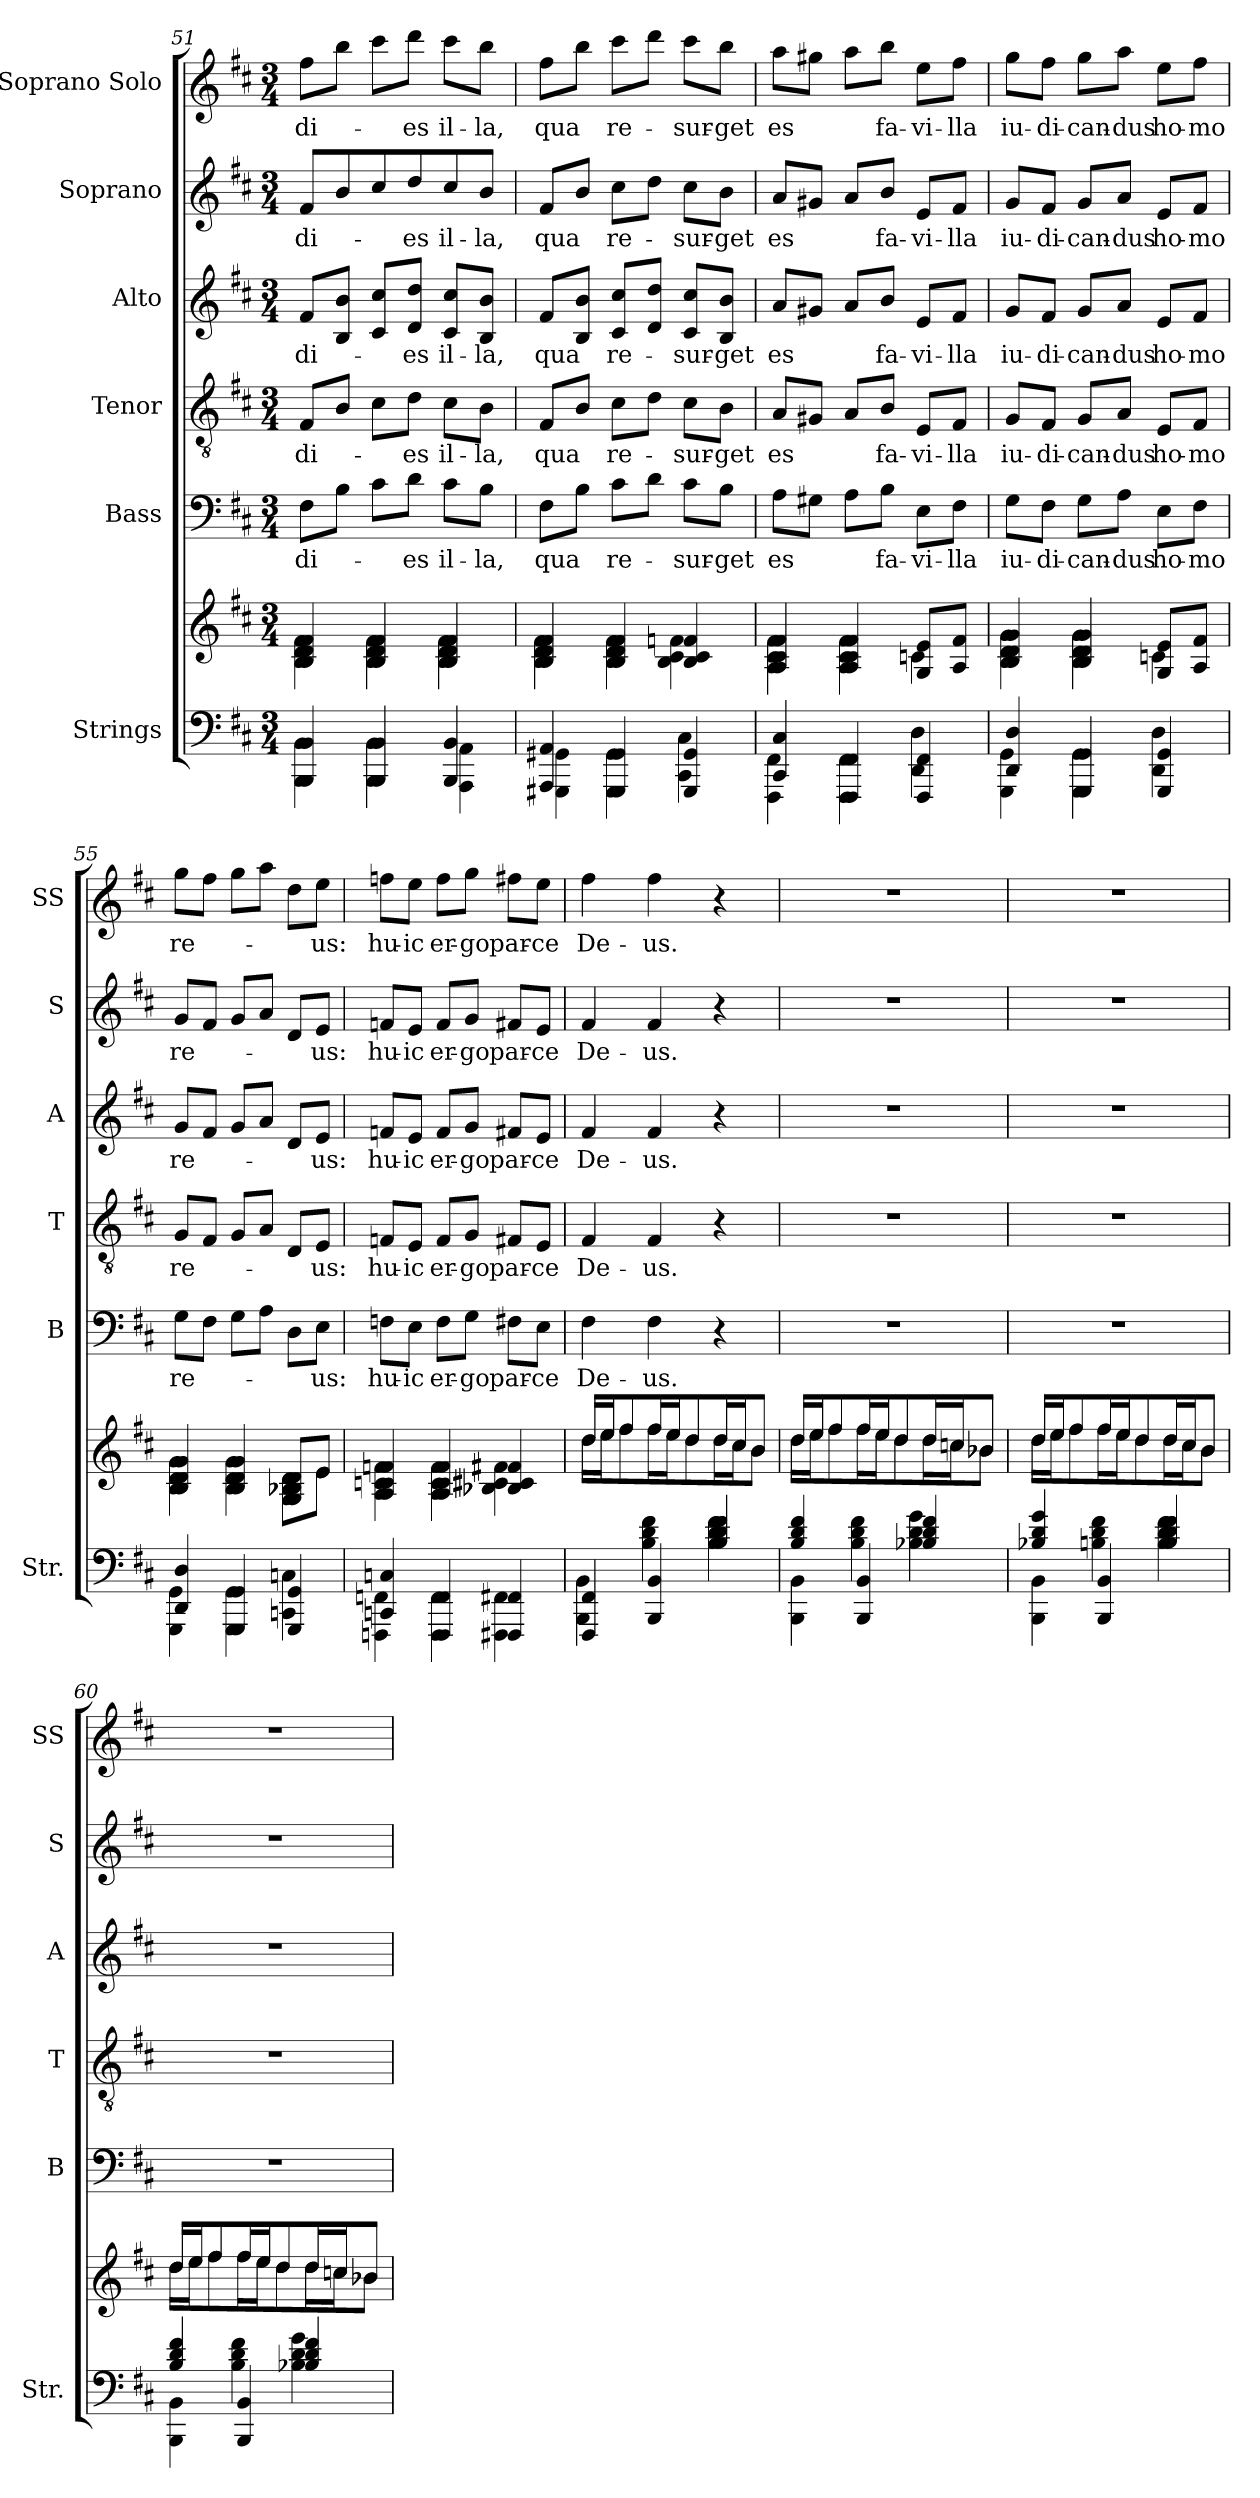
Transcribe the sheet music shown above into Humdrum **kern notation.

**kern	**kern	**kern	**text	**kern	**text	**kern	**text	**kern	**text	**kern	**text
*part6	*part6	*part5	*part5	*part4	*part4	*part3	*part3	*part2	*part2	*part1	*part1
*staff7	*staff6	*staff5	*staff5	*staff4	*staff4	*staff3	*staff3	*staff2	*staff2	*staff1	*staff1
*I"Strings	*	*I"Bass	*	*I"Tenor	*	*I"Alto	*	*I"Soprano	*	*I"Soprano Solo	*
*I'Str.	*	*I'B	*	*I'T	*	*I'A	*	*I'S	*	*I'SS	*
*clefF4	*clefG2	*clefF4	*	*clefGv2	*	*clefG2	*	*clefG2	*	*clefG2	*
*k[f#c#]	*k[f#c#]	*k[f#c#]	*	*k[f#c#]	*	*k[f#c#]	*	*k[f#c#]	*	*k[f#c#]	*
*D:	*D:	*D:	*	*D:	*	*D:	*	*D:	*	*D:	*
*M3/4	*M3/4	*M3/4	*	*M3/4	*	*M3/4	*	*M3/4	*	*M3/4	*
=51	=51	=51	=51	=51	=51	=51	=51	=51	=51	=51	=51
*^	*^	*	*	*	*	*	*	*	*	*	*
!	!	!	!	!	!LO:LY:b	!	!LO:LY:b	!	!LO:LY:b	!	!LO:LY:b	!	!LO:LY:b
4BBB/ 4BB/	4BBB\ 4BB\	4B/ 4d/ 4f#/	4B\ 4d\ 4f#\	8F#\L	di-	8F#/L	di-	8f#/L	di-	8f#/L	di-	8ff#\L	di-
.	.	.	.	8B\J	.	8B/J	.	8B/ 8b/J	.	8b/	.	8bb\J	.
4BBB/ 4BB/	4BBB\ 4BB\	4B/ 4d/ 4f#/	4B\ 4d\ 4f#\	8c#\L	.	8c#\L	.	8c#/ 8cc#/L	.	8cc#/	.	8ccc#\L	.
!	!	!	!	!	!LO:LY:b	!	!LO:LY:b	!	!LO:LY:b	!	!LO:LY:b	!	!LO:LY:b
.	.	.	.	8d\J	-es	8d\J	-es	8d/ 8dd/J	-es	8dd/	-es	8ddd\J	-es
!	!	!	!	!	!LO:LY:b	!	!LO:LY:b	!	!LO:LY:b	!	!LO:LY:b	!	!LO:LY:b
4BBB/ 4BB/	4AAA\ 4AA\	4B/ 4d/ 4f#/	4B\ 4d\ 4f#\	8c#\L	il-	8c#\L	il-	8c#/ 8cc#/L	il-	8cc#/	il-	8ccc#\L	il-
!	!	!	!	!	!LO:LY:b	!	!LO:LY:b	!	!LO:LY:b	!	!LO:LY:b	!	!LO:LY:b
.	.	.	.	8B\J	-la,	8B\J	-la,	8B/ 8b/J	-la,	8b/J	-la,	8bb\J	-la,
!!LO:PB:g=z
=52	=52	=52	=52	=52	=52	=52	=52	=52	=52	=52	=52	=52	=52
!	!	!	!	!	!LO:LY:b	!	!LO:LY:b	!	!LO:LY:b	!	!LO:LY:b	!	!LO:LY:b
4AAA/ 4AA/	4GGG#X\ 4GG#X\	4B/ 4d/ 4f#/	4B\ 4d\ 4f#\	8F#\L	qua	8F#/L	qua	8f#/L	qua	8f#/L	qua	8ff#\L	qua
.	.	.	.	8B\J	.	8B/J	.	8B/ 8b/J	.	8b/J	.	8bb\J	.
!	!	!	!	!	!LO:LY:b	!	!LO:LY:b	!	!LO:LY:b	!	!LO:LY:b	!	!LO:LY:b
4GGG#/ 4GG#/	4GGG#\ 4GG#\	4B/ 4d/ 4f#/	4B\ 4d\ 4f#\	8c#\L	re-	8c#\L	re-	8c#/ 8cc#/L	re-	8cc#\L	re-	8ccc#\L	re-
.	.	.	.	8d\J	.	8d\J	.	8d/ 8dd/J	.	8dd\J	.	8ddd\J	.
!	!	!	!	!	!LO:LY:b	!	!LO:LY:b	!	!LO:LY:b	!	!LO:LY:b	!	!LO:LY:b
4GGG#/ 4GG#/	4CC#\ 4C#\	4B/ 4c#/ 4fn/	4B\ 4c#\ 4f\	8c#\L	-sur-	8c#\L	-sur-	8c#/ 8cc#/L	-sur-	8cc#\L	-sur-	8ccc#\L	-sur-
!	!	!	!	!	!LO:LY:b	!	!LO:LY:b	!	!LO:LY:b	!	!LO:LY:b	!	!LO:LY:b
.	.	.	.	8B\J	-get	8B\J	-get	8B/ 8b/J	-get	8b\J	-get	8bb\J	-get
=53	=53	=53	=53	=53	=53	=53	=53	=53	=53	=53	=53	=53	=53
!	!	!	!	!	!LO:LY:b	!	!LO:LY:b	!	!LO:LY:b	!	!LO:LY:b	!	!LO:LY:b
4CC#/ 4C#/	4FFF#\ 4FF#\	4A/ 4c#/ 4f#/	4A\ 4c#\ 4f#\	8A\L	es	8A/L	es	8a/L	es	8a/L	es	8aa\L	es
.	.	.	.	8G#X\J	.	8G#X/J	.	8g#X/J	.	8g#X/J	.	8gg#X\J	.
4FFF#/ 4FF#/	4FFF#\ 4FF#\	4A/ 4c#/ 4f#/	4A\ 4c#\ 4f#\	8A\L	.	8A/L	.	8a/L	.	8a/L	.	8aa\L	.
!	!	!	!	!	!LO:LY:b	!	!LO:LY:b	!	!LO:LY:b	!	!LO:LY:b	!	!LO:LY:b
.	.	.	.	8B\J	fa-	8B/J	fa-	8b/J	fa-	8b/J	fa-	8bb\J	fa-
!	!	!	!	!	!LO:LY:b	!	!LO:LY:b	!	!LO:LY:b	!	!LO:LY:b	!	!LO:LY:b
4FFF#/ 4FF#/	4DD\ 4D\	8G/ 8e/L	4cn\	8E\L	-vi-	8E/L	-vi-	8e/L	-vi-	8e/L	-vi-	8ee\L	-vi-
!	!	!	!	!	!LO:LY:b	!	!LO:LY:b	!	!LO:LY:b	!	!LO:LY:b	!	!LO:LY:b
.	.	8A/ 8f#/J	.	8F#\J	-lla	8F#/J	-lla	8f#/J	-lla	8f#/J	-lla	8ff#\J	-lla
=54	=54	=54	=54	=54	=54	=54	=54	=54	=54	=54	=54	=54	=54
!	!	!	!	!	!LO:LY:b	!	!LO:LY:b	!	!LO:LY:b	!	!LO:LY:b	!	!LO:LY:b
4DD/ 4D/	4GGG\ 4GG\	4B/ 4d/ 4g/	4B\ 4d\ 4g\	8G\L	iu-	8G/L	iu-	8g/L	iu-	8g/L	iu-	8gg\L	iu-
!	!	!	!	!	!LO:LY:b	!	!LO:LY:b	!	!LO:LY:b	!	!LO:LY:b	!	!LO:LY:b
.	.	.	.	8F#\J	-di-	8F#/J	-di-	8f#/J	-di-	8f#/J	-di-	8ff#\J	-di-
!	!	!	!	!	!LO:LY:b	!	!LO:LY:b	!	!LO:LY:b	!	!LO:LY:b	!	!LO:LY:b
4GGG/ 4GG/	4GGG\ 4GG\	4B/ 4d/ 4g/	4B\ 4d\ 4g\	8G\L	-can-	8G/L	-can-	8g/L	-can-	8g/L	-can-	8gg\L	-can-
!	!	!	!	!	!LO:LY:b	!	!LO:LY:b	!	!LO:LY:b	!	!LO:LY:b	!	!LO:LY:b
.	.	.	.	8A\J	-dus	8A/J	-dus	8a/J	-dus	8a/J	-dus	8aa\J	-dus
!	!	!	!	!	!LO:LY:b	!	!LO:LY:b	!	!LO:LY:b	!	!LO:LY:b	!	!LO:LY:b
4GGG/ 4GG/	4DD\ 4D\	8G/ 8e/L	4cn\	8E\L	ho-	8E/L	ho-	8e/L	ho-	8e/L	ho-	8ee\L	ho-
!	!	!	!	!	!LO:LY:b	!	!LO:LY:b	!	!LO:LY:b	!	!LO:LY:b	!	!LO:LY:b
.	.	8A/ 8f#/J	.	8F#\J	-mo	8F#/J	-mo	8f#/J	-mo	8f#/J	-mo	8ff#\J	-mo
=55	=55	=55	=55	=55	=55	=55	=55	=55	=55	=55	=55	=55	=55
!	!	!	!	!	!LO:LY:b	!	!LO:LY:b	!	!LO:LY:b	!	!LO:LY:b	!	!LO:LY:b
4DD/ 4D/	4GGG\ 4GG\	4B/ 4d/ 4g/	4B\ 4d\ 4g\	8G\L	re-	8G/L	re-	8g/L	re-	8g/L	re-	8gg\L	re-
.	.	.	.	8F#\J	.	8F#/J	.	8f#/J	.	8f#/J	.	8ff#\J	.
4GGG/ 4GG/	4GGG\ 4GG\	4B/ 4d/ 4g/	4B\ 4d\ 4g\	8G\L	.	8G/L	.	8g/L	.	8g/L	.	8gg\L	.
.	.	.	.	8A\J	.	8A/J	.	8a/J	.	8a/J	.	8aa\J	.
4GGG/ 4GG/	4CCn\ 4Cn\	8G/ 8B-X/ 8d/L	8G\ 8B-\ 8d\L	8D\L	.	8D/L	.	8d/L	.	8d/L	.	8dd\L	.
!	!	!	!	!	!LO:LY:b	!	!LO:LY:b	!	!LO:LY:b	!	!LO:LY:b	!	!LO:LY:b
.	.	8e/J	8e\J	8E\J	-us:	8E/J	-us:	8e/J	-us:	8e/J	-us:	8ee\J	-us:
!!LO:PB:g=z
=56	=56	=56	=56	=56	=56	=56	=56	=56	=56	=56	=56	=56	=56
!	!	!	!	!	!LO:LY:b	!	!LO:LY:b	!	!LO:LY:b	!	!LO:LY:b	!	!LO:LY:b
4CCn/ 4Cn/	4FFFn\ 4FFn\	4A/ 4cn/ 4fn/	4A\ 4c\ 4f\	8Fn\L	hu-	8Fn/L	hu-	8fn/L	hu-	8fn/L	hu-	8ffn\L	hu-
!	!	!	!	!	!LO:LY:b	!	!LO:LY:b	!	!LO:LY:b	!	!LO:LY:b	!	!LO:LY:b
.	.	.	.	8E\J	-ic	8E/J	-ic	8e/J	-ic	8e/J	-ic	8ee\J	-ic
!	!	!	!	!	!LO:LY:b	!	!LO:LY:b	!	!LO:LY:b	!	!LO:LY:b	!	!LO:LY:b
4FFF/ 4FF/	4FFF\ 4FF\	4A/ 4c/ 4f/	4A\ 4c\ 4f\	8F\L	er-	8F/L	er-	8f/L	er-	8f/L	er-	8ff\L	er-
!	!	!	!	!	!LO:LY:b	!	!LO:LY:b	!	!LO:LY:b	!	!LO:LY:b	!	!LO:LY:b
.	.	.	.	8G\J	-go	8G/J	-go	8g/J	-go	8g/J	-go	8gg\J	-go
!	!	!	!	!	!LO:LY:b	!	!LO:LY:b	!	!LO:LY:b	!	!LO:LY:b	!	!LO:LY:b
4FFF/ 4FF/	4FFF#X\ 4FF#X\	4B-X/ 4c#X/ 4f#X/	4B-\ 4c#\ 4f#\	8F#X\L	par-	8F#X/L	par-	8f#X/L	par-	8f#X/L	par-	8ff#X\L	par-
!	!	!	!	!	!LO:LY:b	!	!LO:LY:b	!	!LO:LY:b	!	!LO:LY:b	!	!LO:LY:b
.	.	.	.	8E\J	-ce	8E/J	-ce	8e/J	-ce	8e/J	-ce	8ee\J	-ce
=57	=57	=57	=57	=57	=57	=57	=57	=57	=57	=57	=57	=57	=57
!	!	!	!	!	!LO:LY:b	!	!LO:LY:b	!	!LO:LY:b	!	!LO:LY:b	!	!LO:LY:b
4FFF#/ 4FF#/	4BBB\ 4BB\	16dd/LL	16dd\LL	4F#\	De-	4F#/	De-	4f#/	De-	4f#/	De-	4ff#\	De-
.	.	16ee/J	16ee\J	.	.	.	.	.	.	.	.	.	.
.	.	8ff#/	8ff#\	.	.	.	.	.	.	.	.	.	.
!	!	!	!	!	!LO:LY:b	!	!LO:LY:b	!	!LO:LY:b	!	!LO:LY:b	!	!LO:LY:b
4BBB/ 4BB/	4B\ 4d\ 4f#\	16ff#/L	16ff#\L	4F#\	-us.	4F#/	-us.	4f#/	-us.	4f#/	-us.	4ff#\	-us.
.	.	16ee/J	16ee\J	.	.	.	.	.	.	.	.	.	.
.	.	8dd/	8dd\	.	.	.	.	.	.	.	.	.	.
4B/ 4d/ 4f#/	4B\ 4d\ 4f#\	16dd/L	16dd\L	4r	.	4r	.	4r	.	4r	.	4r	.
.	.	16cc#/J	16cc#\J	.	.	.	.	.	.	.	.	.	.
.	.	8b/J	8b\J	.	.	.	.	.	.	.	.	.	.
=58	=58	=58	=58	=58	=58	=58	=58	=58	=58	=58	=58	=58	=58
4B/ 4d/ 4f#/	4BBB\ 4BB\	16dd/LL	16dd\LL	2.r	.	2.r	.	2.r	.	2.r	.	2.r	.
.	.	16ee/J	16ee\J	.	.	.	.	.	.	.	.	.	.
.	.	8ff#/	8ff#\	.	.	.	.	.	.	.	.	.	.
4BBB/ 4BB/	4B\ 4d\ 4f#\	16ff#/L	16ff#\L	.	.	.	.	.	.	.	.	.	.
.	.	16ee/J	16ee\J	.	.	.	.	.	.	.	.	.	.
.	.	8dd/	8dd\	.	.	.	.	.	.	.	.	.	.
4B/ 4d/ 4f#/	4B-X\ 4d\ 4g\	16dd/L	16dd\L	.	.	.	.	.	.	.	.	.	.
.	.	16ccn/J	16cc\J	.	.	.	.	.	.	.	.	.	.
.	.	8b-X/J	8b-\J	.	.	.	.	.	.	.	.	.	.
!!LO:LB:g=z
=59	=59	=59	=59	=59	=59	=59	=59	=59	=59	=59	=59	=59	=59
4B-X/ 4d/ 4g/	4BBB\ 4BB\	16dd/LL	16dd\LL	2.r	.	2.r	.	2.r	.	2.r	.	2.r	.
.	.	16ee/J	16ee\J	.	.	.	.	.	.	.	.	.	.
.	.	8ff#/	8ff#\	.	.	.	.	.	.	.	.	.	.
4BBB/ 4BB/	4Bn\ 4d\ 4f#\	16ff#/L	16ff#\L	.	.	.	.	.	.	.	.	.	.
.	.	16ee/J	16ee\J	.	.	.	.	.	.	.	.	.	.
.	.	8dd/	8dd\	.	.	.	.	.	.	.	.	.	.
4B/ 4d/ 4f#/	4B\ 4d\ 4f#\	16dd/L	16dd\L	.	.	.	.	.	.	.	.	.	.
.	.	16cc#/J	16cc#\J	.	.	.	.	.	.	.	.	.	.
.	.	8b/J	8b\J	.	.	.	.	.	.	.	.	.	.
=60	=60	=60	=60	=60	=60	=60	=60	=60	=60	=60	=60	=60	=60
4B/ 4d/ 4f#/	4BBB\ 4BB\	16dd/LL	16dd\LL	2.r	.	2.r	.	2.r	.	2.r	.	2.r	.
.	.	16ee/J	16ee\J	.	.	.	.	.	.	.	.	.	.
.	.	8ff#/	8ff#\	.	.	.	.	.	.	.	.	.	.
4BBB/ 4BB/	4B\ 4d\ 4f#\	16ff#/L	16ff#\L	.	.	.	.	.	.	.	.	.	.
.	.	16ee/J	16ee\J	.	.	.	.	.	.	.	.	.	.
.	.	8dd/	8dd\	.	.	.	.	.	.	.	.	.	.
4B/ 4d/ 4f#/	4B-X\ 4d\ 4g\	16dd/L	16dd\L	.	.	.	.	.	.	.	.	.	.
.	.	16ccn/J	16cc\J	.	.	.	.	.	.	.	.	.	.
.	.	8b-X/J	8b-\J	.	.	.	.	.	.	.	.	.	.
*v	*v	*	*	*	*	*	*	*	*	*	*	*	*
*	*v	*v	*	*	*	*	*	*	*	*	*	*
=	=	=	=	=	=	=	=	=	=	=	=
*-	*-	*-	*-	*-	*-	*-	*-	*-	*-	*-	*-
